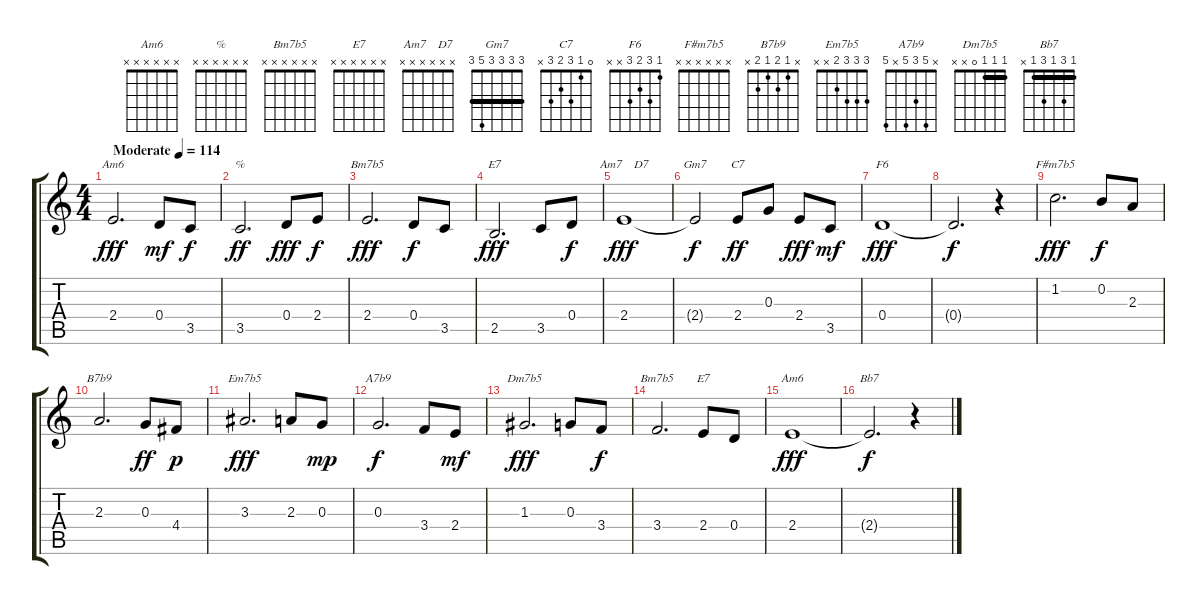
\track "" {instrument acousticguitarnylon}
\staff {score tabs}
\tuning (E4 B3 G3 D3 A2 E2) {hide}
\chord ("Am6" x 5 5 4 x 5) {firstfret 4}
\chord ("%" x x x x x x)
\chord ("Bm7b5" x 3 2 3 2 x)
\chord ("E7" 0 0 1 0 2 0)
\chord ("Am7    D7" x x x x x x)
\chord ("Gm7" 3 3 3 3 5 3) {barre 3}
\chord ("C7" 0 1 3 2 3 x)
\chord ("F6" 1 3 2 3 x x)
\chord ("F#m7b5" x x x x x x)
\chord ("B7b9" x 1 2 1 2 x)
\chord ("Em7b5" 3 3 3 2 x x)
\chord ("A7b9" x 5 3 5 x 5)
\chord ("Dm7b5" 1 1 1 0 x x) {barre 1}
\chord ("Bm7b5" x x x x x x)
\chord ("E7" x x x x x x)
\chord ("Am6" x x x x x x)
\chord ("Bb7" 1 3 1 3 1 x) {barre 1}
\ts (4 4)
\tempo (114 "Moderate")
\clef g2
\ks c
2.4.2{d ch "Am6" dy fff instrument acousticguitarnylon} 0.4.8{dy mf} 3.5.8{dy f} |
3.5.2{d ch "%" dy ff} 0.4.8{dy fff} 2.4.8{dy f} |
2.4.2{d ch "Bm7b5" dy fff} 0.4.8{dy f} 3.5.8 |
2.5.2{d ch "E7" dy fff} 3.5.8 0.4.8{dy f} |
2.4.1{ch "Am7    D7" dy fff} |
2.4{t}.2{ch "Gm7" dy f} 2.4.8{ch "C7" dy ff} 0.3.8 2.4.8{dy fff} 3.5.8{dy mf} |
0.4.1{ch "F6" dy fff} |
0.4{t}.2{d dy f} r.4 |
1.2.2{d ch "F#m7b5" dy fff} 0.2.8{dy f} 2.3.8 |
2.3.2{d ch "B7b9"} 0.3.8{dy ff} 4.4.8{dy p} |
3.3.2{d ch "Em7b5" dy fff} 2.3.8 0.3.8{dy mp} |
0.3.2{d ch "A7b9" dy f} 3.4.8 2.4.8{dy mf} |
1.3.2{d ch "Dm7b5" dy fff} 0.3.8 3.4.8{dy f} |
3.4.2{d ch "Bm7b5"} 2.4.8{ch "E7"} 0.4.8 |
2.4.1{ch "Am6" dy fff} |
2.4{t}.2{d ch "Bb7" dy f} r.4
